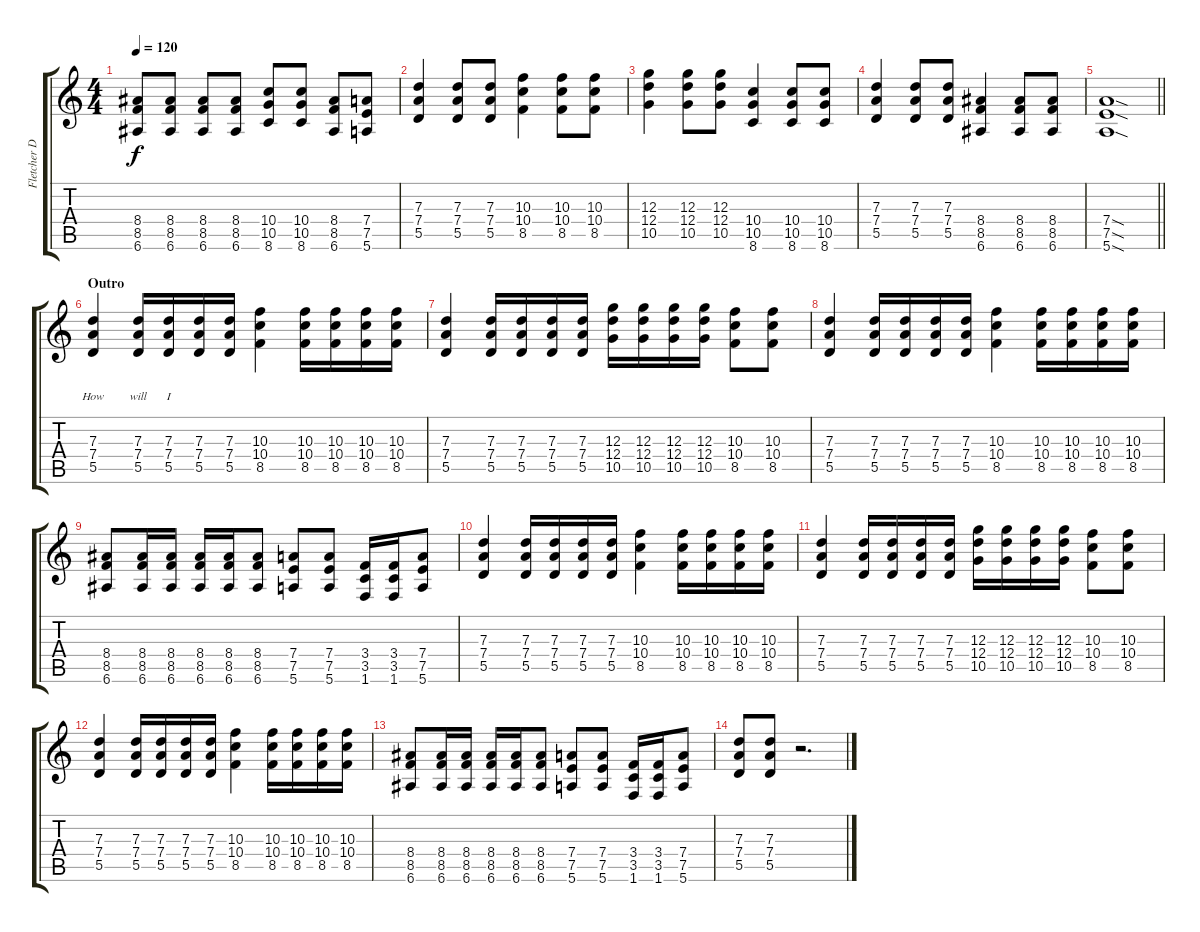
\track ("Fletcher Dragge" "Fletcher D") {instrument distortionguitar}
\staff {score tabs}
\tuning (E4 B3 G3 D3 A2 E2) {hide}
\ts (4 4)
\tempo 120
\clef g2
\ks c
(8.4 8.5 6.6).8{dy f} (8.4 8.5 6.6).8 (8.4 8.5 6.6).8 (8.4 8.5 6.6).8 (10.4 10.5 8.6).8 (10.4 10.5 8.6).8 (8.4 8.5 6.6).8 (7.4 7.5 5.6).8 |
(7.3 7.4 5.5).4 (7.3 7.4 5.5).8 (7.3 7.4 5.5).8 (10.3 10.4 8.5).4 (10.3 10.4 8.5).8 (10.3 10.4 8.5).8 |
(12.3 12.4 10.5).4 (12.3 12.4 10.5).8 (12.3 12.4 10.5).8 (10.4 10.5 8.6).4 (10.4 10.5 8.6).8 (10.4 10.5 8.6).8 |
(7.3 7.4 5.5).4 (7.3 7.4 5.5).8 (7.3 7.4 5.5).8 (8.4 8.5 6.6).4 (8.4 8.5 6.6).8 (8.4 8.5 6.6).8 |
\barLineRight lightlight
(7.4{sod} 7.5{sod} 5.6{sod}).1 |
\section ("" "Outro")
(7.3 7.4 5.5).4{lyrics (0 "") lyrics (1 "") lyrics (2 "") lyrics (3 "") lyrics (4 "How")} (7.3 7.4 5.5).16{lyrics (0 "") lyrics (1 "") lyrics (2 "") lyrics (3 "") lyrics (4 "will")} (7.3 7.4 5.5).16{lyrics (0 "") lyrics (1 "") lyrics (2 "") lyrics (3 "") lyrics (4 "I")} (7.3 7.4 5.5).16 (7.3 7.4 5.5).16 (10.3 10.4 8.5).4 (10.3 10.4 8.5).16 (10.3 10.4 8.5).16 (10.3 10.4 8.5).16 (10.3 10.4 8.5).16 |
(7.3 7.4 5.5).4 (7.3 7.4 5.5).16 (7.3 7.4 5.5).16 (7.3 7.4 5.5).16 (7.3 7.4 5.5).16 (12.3 12.4 10.5).16 (12.3 12.4 10.5).16 (12.3 12.4 10.5).16 (12.3 12.4 10.5).16 (10.3 10.4 8.5).8 (10.3 10.4 8.5).8 |
(7.3 7.4 5.5).4 (7.3 7.4 5.5).16 (7.3 7.4 5.5).16 (7.3 7.4 5.5).16 (7.3 7.4 5.5).16 (10.3 10.4 8.5).4 (10.3 10.4 8.5).16 (10.3 10.4 8.5).16 (10.3 10.4 8.5).16 (10.3 10.4 8.5).16 |
(8.4 8.5 6.6).8 (8.4 8.5 6.6).16 (8.4 8.5 6.6).16 (8.4 8.5 6.6).16 (8.4 8.5 6.6).16 (8.4 8.5 6.6).8 (7.4 7.5 5.6).8 (7.4 7.5 5.6).8 (3.4 3.5 1.6).16 (3.4 3.5 1.6).16 (7.4 7.5 5.6).8 |
(7.3 7.4 5.5).4 (7.3 7.4 5.5).16 (7.3 7.4 5.5).16 (7.3 7.4 5.5).16 (7.3 7.4 5.5).16 (10.3 10.4 8.5).4 (10.3 10.4 8.5).16 (10.3 10.4 8.5).16 (10.3 10.4 8.5).16 (10.3 10.4 8.5).16 |
(7.3 7.4 5.5).4 (7.3 7.4 5.5).16 (7.3 7.4 5.5).16 (7.3 7.4 5.5).16 (7.3 7.4 5.5).16 (12.3 12.4 10.5).16 (12.3 12.4 10.5).16 (12.3 12.4 10.5).16 (12.3 12.4 10.5).16 (10.3 10.4 8.5).8 (10.3 10.4 8.5).8 |
(7.3 7.4 5.5).4 (7.3 7.4 5.5).16 (7.3 7.4 5.5).16 (7.3 7.4 5.5).16 (7.3 7.4 5.5).16 (10.3 10.4 8.5).4 (10.3 10.4 8.5).16 (10.3 10.4 8.5).16 (10.3 10.4 8.5).16 (10.3 10.4 8.5).16 |
(8.4 8.5 6.6).8 (8.4 8.5 6.6).16 (8.4 8.5 6.6).16 (8.4 8.5 6.6).16 (8.4 8.5 6.6).16 (8.4 8.5 6.6).8 (7.4 7.5 5.6).8 (7.4 7.5 5.6).8 (3.4 3.5 1.6).16 (3.4 3.5 1.6).16 (7.4 7.5 5.6).8 |
(7.3 7.4 5.5).8 (7.3 7.4 5.5).8 r.2{d}
